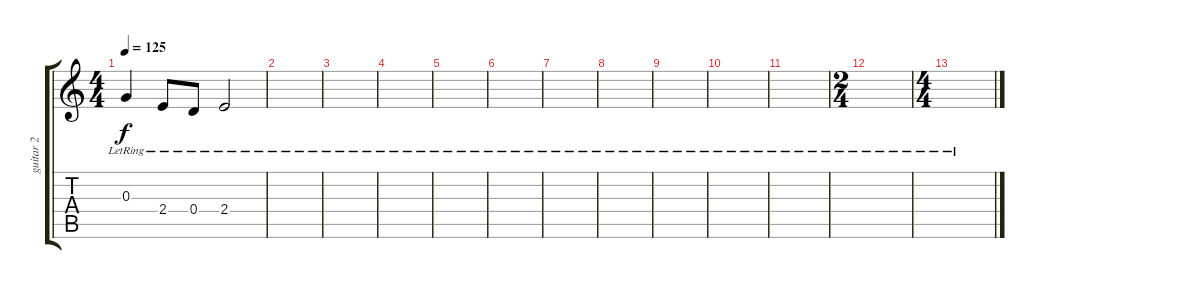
\track ("guitar 2" "guitar 2") {instrument acousticguitarsteel}
\staff {score tabs}
\tuning (E4 B3 G3 D3 A2 E2) {hide}
\ts (4 4)
\tempo 125
\clef g2
\ks c
0.3{lr}.4{dy f} 2.4{lr}.8 0.4{lr}.8 2.4{lr}.2 |
|
|
|
|
|
|
|
|
|
|
\ts (2 4)
|
\ts (4 4)
